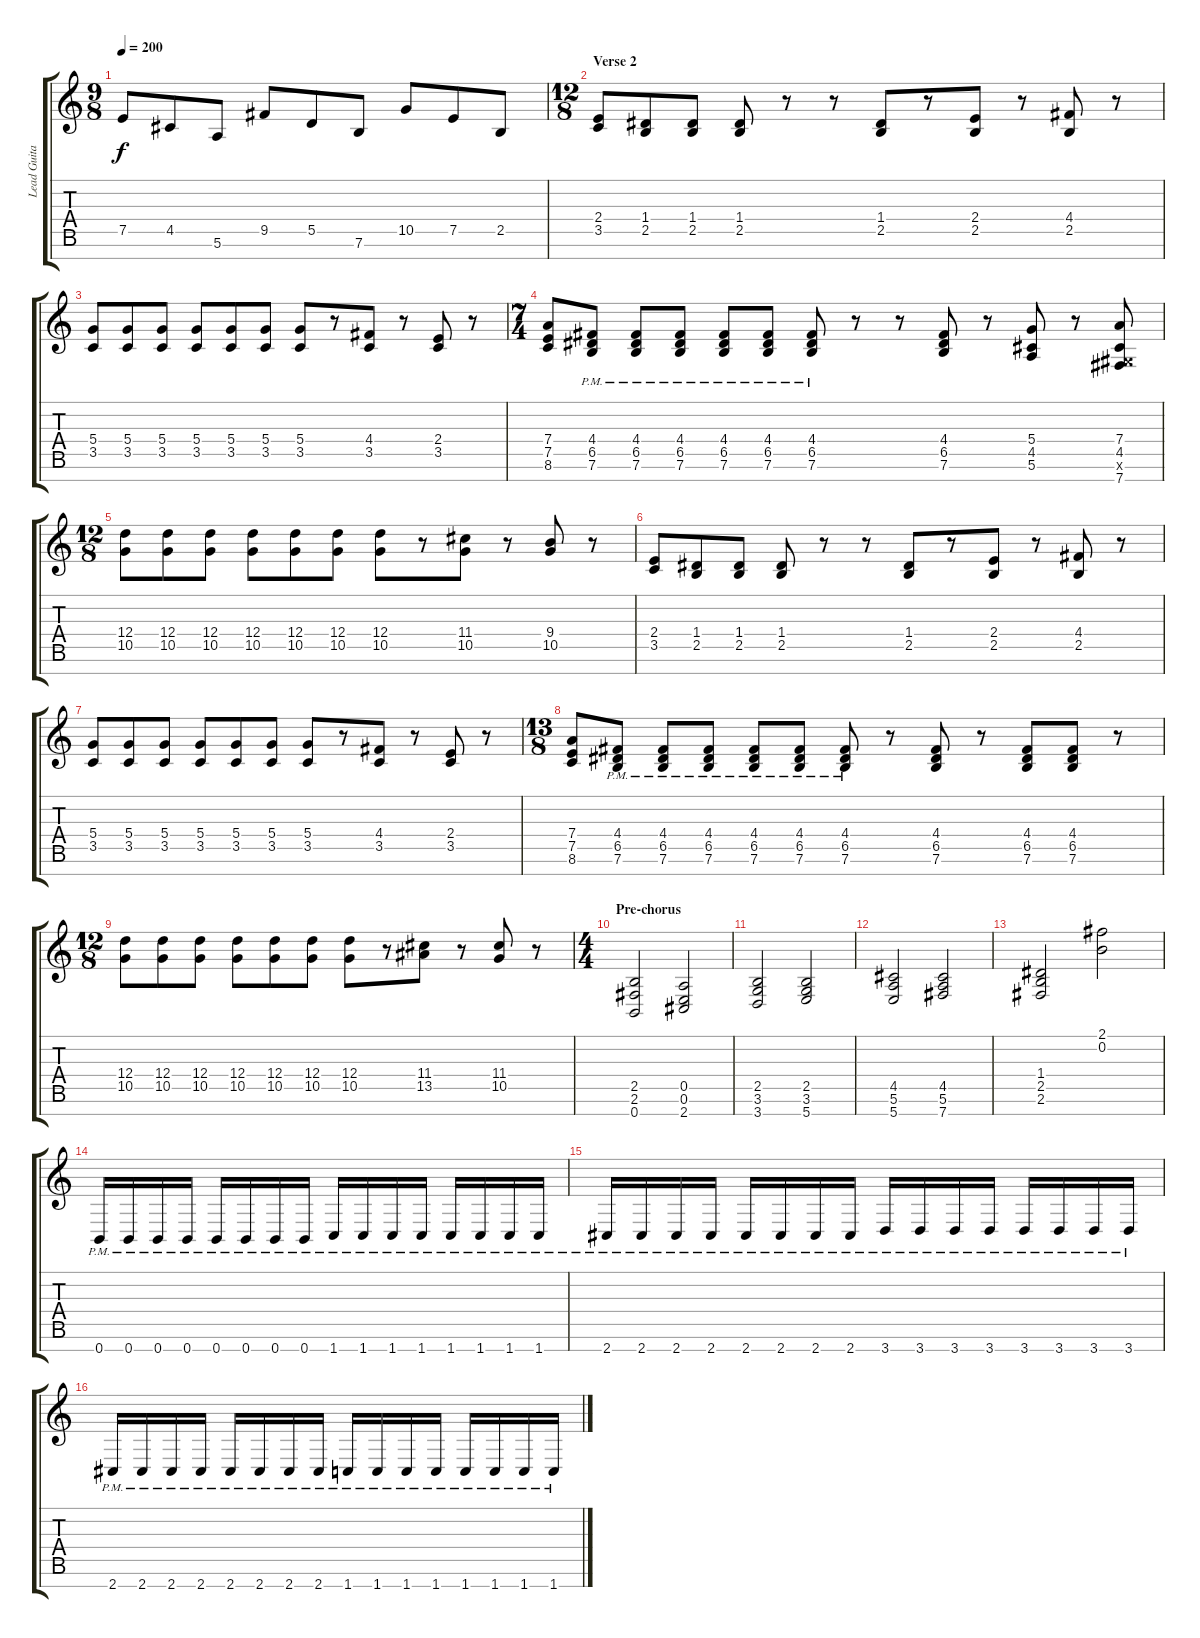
\track ("Lead Guitar 1" "Lead Guita") {instrument overdrivenguitar}
\staff {score tabs}
\tuning (E4 B3 G3 D3 A2 E2 B1) {hide}
\ts (9 8)
\tempo 200
\clef g2
\ks c
7.5.8{dy f} 4.5.8 5.6.8 9.5.8 5.5.8 7.6.8 10.5.8 7.5.8 2.5.8 |
\ts (12 8)
\section ("" "Verse 2")
(2.4 3.5).8 (1.4 2.5).8 (1.4 2.5).8 (1.4 2.5).8 r.8 r.8 (1.4 2.5).8 r.8 (2.4 2.5).8 r.8 (4.4 2.5).8 r.8 |
(5.4 3.5).8 (5.4 3.5).8 (5.4 3.5).8 (5.4 3.5).8 (5.4 3.5).8 (5.4 3.5).8 (5.4 3.5).8 r.8 (4.4 3.5).8 r.8 (2.4 3.5).8 r.8 |
\ts (7 4)
(7.4 7.5 8.6).8 (4.4{pm} 6.5{pm} 7.6{pm}).8 (4.4{pm} 6.5{pm} 7.6{pm}).8 (4.4{pm} 6.5{pm} 7.6{pm}).8 (4.4{pm} 6.5{pm} 7.6{pm}).8 (4.4{pm} 6.5{pm} 7.6{pm}).8 (4.4{pm} 6.5 7.6).8 r.8 r.8 (4.4 6.5 7.6).8 r.8 (5.4 4.5 5.6).8 r.8 (7.4 4.5 4.6{x} 7.7).8 |
\ts (12 8)
(12.4 10.5).8 (12.4 10.5).8 (12.4 10.5).8 (12.4 10.5).8 (12.4 10.5).8 (12.4 10.5).8 (12.4 10.5).8 r.8 (11.4 10.5).8 r.8 (9.4 10.5).8 r.8 |
(2.4 3.5).8 (1.4 2.5).8 (1.4 2.5).8 (1.4 2.5).8 r.8 r.8 (1.4 2.5).8 r.8 (2.4 2.5).8 r.8 (4.4 2.5).8 r.8 |
(5.4 3.5).8 (5.4 3.5).8 (5.4 3.5).8 (5.4 3.5).8 (5.4 3.5).8 (5.4 3.5).8 (5.4 3.5).8 r.8 (4.4 3.5).8 r.8 (2.4 3.5).8 r.8 |
\ts (13 8)
(7.4 7.5 8.6).8 (4.4{pm} 6.5{pm} 7.6{pm}).8 (4.4{pm} 6.5{pm} 7.6{pm}).8 (4.4{pm} 6.5{pm} 7.6{pm}).8 (4.4{pm} 6.5{pm} 7.6{pm}).8 (4.4{pm} 6.5{pm} 7.6{pm}).8 (4.4{pm} 6.5 7.6).8 r.8 (4.4 6.5 7.6).8 r.8 (4.4 6.5 7.6).8 (4.4 6.5 7.6).8 r.8 |
\ts (12 8)
(12.4 10.5).8 (12.4 10.5).8 (12.4 10.5).8 (12.4 10.5).8 (12.4 10.5).8 (12.4 10.5).8 (12.4 10.5).8 r.8 (11.4 13.5).8 r.8 (11.4 10.5).8 r.8 |
\ts (4 4)
\section ("" "Pre-chorus")
(2.5 2.6 0.7).2 (0.5 0.6 2.7).2 |
(2.5 3.6 3.7).2 (2.5 3.6 5.7).2 |
(4.5 5.6 5.7).2 (4.5 5.6 7.7).2 |
(1.4 2.5 2.6).2 (2.1 0.2).2 |
0.7{pm}.16 0.7{pm}.16 0.7{pm}.16 0.7{pm}.16 0.7{pm}.16 0.7{pm}.16 0.7{pm}.16 0.7{pm}.16 1.7{pm}.16 1.7{pm}.16 1.7{pm}.16 1.7{pm}.16 1.7{pm}.16 1.7{pm}.16 1.7{pm}.16 1.7{pm}.16 |
2.7{pm}.16 2.7{pm}.16 2.7{pm}.16 2.7{pm}.16 2.7{pm}.16 2.7{pm}.16 2.7{pm}.16 2.7{pm}.16 3.7{pm}.16 3.7{pm}.16 3.7{pm}.16 3.7{pm}.16 3.7{pm}.16 3.7{pm}.16 3.7{pm}.16 3.7{pm}.16 |
2.7{pm}.16 2.7{pm}.16 2.7{pm}.16 2.7{pm}.16 2.7{pm}.16 2.7{pm}.16 2.7{pm}.16 2.7{pm}.16 1.7{pm}.16 1.7{pm}.16 1.7{pm}.16 1.7{pm}.16 1.7{pm}.16 1.7{pm}.16 1.7{pm}.16 1.7{pm}.16
